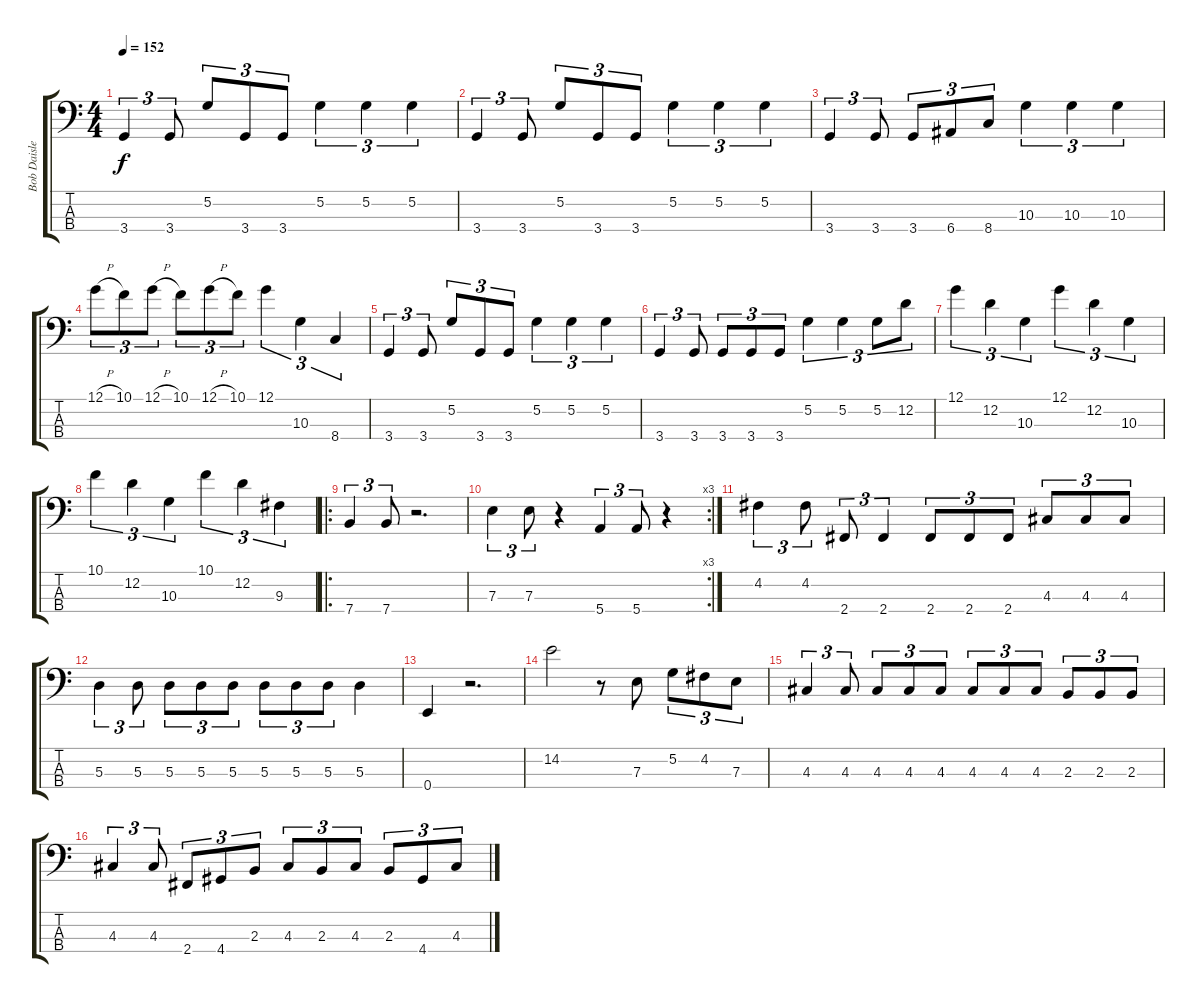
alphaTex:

\track ("Bob Daisley" "Bob Daisle") {instrument electricbassfinger}
\staff {score tabs}
\tuning (G2 D2 A1 E1) {hide}
\ts (4 4)
\tempo 152
\clef f4
\ks c
3.4.4{tu (3 2) dy f} 3.4.8{tu (3 2)} 5.2.8{tu (3 2)} 3.4.8{tu (3 2)} 3.4.8{tu (3 2)} 5.2.4{tu (3 2)} 5.2.4{tu (3 2)} 5.2.4{tu (3 2)} |
3.4.4{tu (3 2)} 3.4.8{tu (3 2)} 5.2.8{tu (3 2)} 3.4.8{tu (3 2)} 3.4.8{tu (3 2)} 5.2.4{tu (3 2)} 5.2.4{tu (3 2)} 5.2.4{tu (3 2)} |
3.4.4{tu (3 2)} 3.4.8{tu (3 2)} 3.4.8{tu (3 2)} 6.4.8{tu (3 2)} 8.4.8{tu (3 2)} 10.3.4{tu (3 2)} 10.3.4{tu (3 2)} 10.3.4{tu (3 2)} |
12.1{h}.8{tu (3 2)} 10.1.8{tu (3 2)} 12.1{h}.8{tu (3 2)} 10.1.8{tu (3 2)} 12.1{h}.8{tu (3 2)} 10.1.8{tu (3 2)} 12.1.4{tu (3 2)} 10.3.4{tu (3 2)} 8.4.4{tu (3 2)} |
3.4.4{tu (3 2)} 3.4.8{tu (3 2)} 5.2.8{tu (3 2)} 3.4.8{tu (3 2)} 3.4.8{tu (3 2)} 5.2.4{tu (3 2)} 5.2.4{tu (3 2)} 5.2.4{tu (3 2)} |
3.4.4{tu (3 2)} 3.4.8{tu (3 2)} 3.4.8{tu (3 2)} 3.4.8{tu (3 2)} 3.4.8{tu (3 2)} 5.2.4{tu (3 2)} 5.2.4{tu (3 2)} 5.2.8{tu (3 2)} 12.2.8{tu (3 2)} |
12.1.4{tu (3 2)} 12.2.4{tu (3 2)} 10.3.4{tu (3 2)} 12.1.4{tu (3 2)} 12.2.4{tu (3 2)} 10.3.4{tu (3 2)} |
10.1.4{tu (3 2)} 12.2.4{tu (3 2)} 10.3.4{tu (3 2)} 10.1.4{tu (3 2)} 12.2.4{tu (3 2)} 9.3.4{tu (3 2)} |
\ro
7.4.4{tu (3 2)} 7.4.8{tu (3 2)} r.2{d} |
\rc 3
7.3.4{tu (3 2)} 7.3.8{tu (3 2)} r.4 5.4.4{tu (3 2)} 5.4.8{tu (3 2)} r.4 |
4.2.4{tu (3 2)} 4.2.8{tu (3 2)} 2.4.8{tu (3 2)} 2.4.4{tu (3 2)} 2.4.8{tu (3 2)} 2.4.8{tu (3 2)} 2.4.8{tu (3 2)} 4.3.8{tu (3 2)} 4.3.8{tu (3 2)} 4.3.8{tu (3 2)} |
5.3.4{tu (3 2)} 5.3.8{tu (3 2)} 5.3.8{tu (3 2)} 5.3.8{tu (3 2)} 5.3.8{tu (3 2)} 5.3.8{tu (3 2)} 5.3.8{tu (3 2)} 5.3.8{tu (3 2)} 5.3.4 |
0.4.4 r.2{d} |
14.2.2 r.8 7.3.8 5.2.8{tu (3 2)} 4.2.8{tu (3 2)} 7.3.8{tu (3 2)} |
4.3.4{tu (3 2)} 4.3.8{tu (3 2)} 4.3.8{tu (3 2)} 4.3.8{tu (3 2)} 4.3.8{tu (3 2)} 4.3.8{tu (3 2)} 4.3.8{tu (3 2)} 4.3.8{tu (3 2)} 2.3.8{tu (3 2)} 2.3.8{tu (3 2)} 2.3.8{tu (3 2)} |
4.3.4{tu (3 2)} 4.3.8{tu (3 2)} 2.4.8{tu (3 2)} 4.4.8{tu (3 2)} 2.3.8{tu (3 2)} 4.3.8{tu (3 2)} 2.3.8{tu (3 2)} 4.3.8{tu (3 2)} 2.3.8{tu (3 2)} 4.4.8{tu (3 2)} 4.3.8{tu (3 2)}
